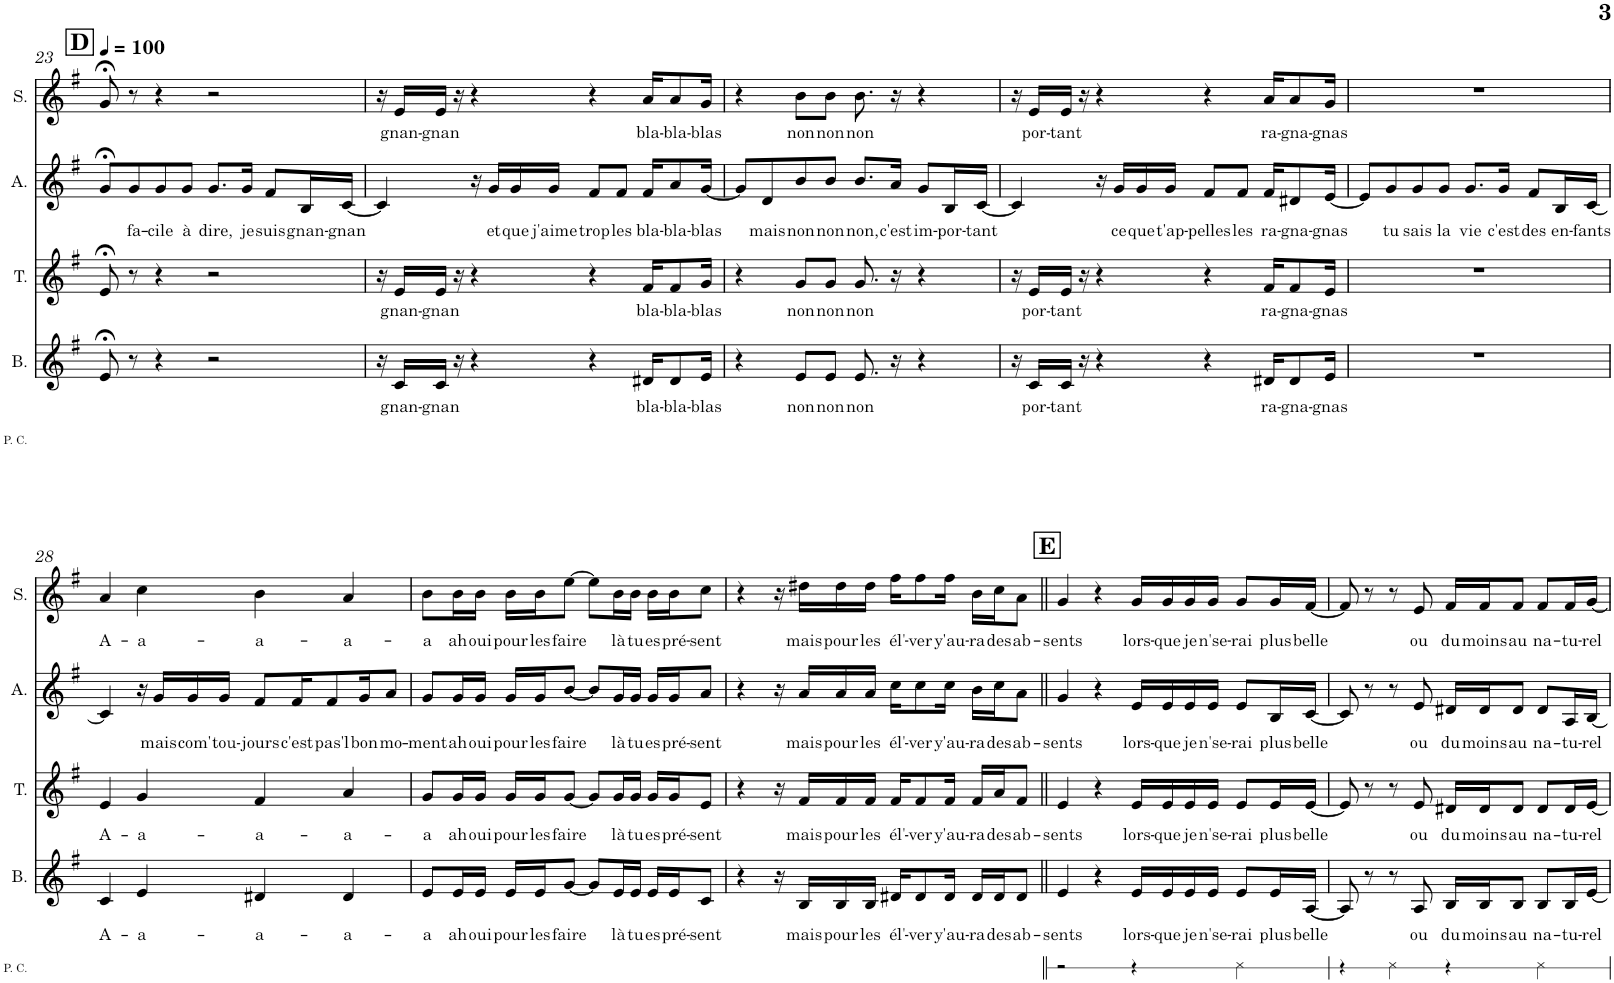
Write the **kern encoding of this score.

**kern	**kern	**text	**kern	**text	**kern	**text	**kern	**text
*part5	*part4	*part4	*part3	*part3	*part2	*part2	*part1	*part1
*staff5	*staff4	*staff4	*staff3	*staff3	*staff2	*staff2	*staff1	*staff1
*I"Perc. corp.	*I"Basse	*	*I"Ténor	*	*I"Alto	*	*I"Soprano	*
*I'P. C.	*I'B.	*	*I'T.	*	*I'A.	*	*I'S.	*
!!LO:PB:g=z
*clefX	*clefG2	*	*clefG2	*	*clefG2	*	*clefG2	*
*k[]	*k[f#]	*	*k[f#]	*	*k[f#]	*	*k[f#]	*
*M4/4	*M4/4	*	*M4/4	*	*M4/4	*	*M4/4	*
*MM100	*MM100	*	*MM100	*	*MM100	*	*MM100	*
!!LO:REH:place=s1:a:B:cj:fs=14:t=D
=23	=23	=23	=23	=23	=23	=23	=23	=23
1r	8e;</	.	8e;</	.	8g;</L	.	8g;</	.
!	!	!	!	!	!	!LO:LY:b	!	!
.	8r	.	8r	.	8g/	fa-	8r	.
!	!	!	!	!	!	!LO:LY:b	!	!
.	4r	.	4r	.	8g/	-cile	4r	.
!	!	!	!	!	!	!LO:LY:b	!	!
.	.	.	.	.	8g/J	à	.	.
!	!	!	!	!	!	!LO:LY:b	!	!
.	2r	.	2r	.	8.g/L	dire,	2r	.
!	!	!	!	!	!	!LO:LY:b	!	!
.	.	.	.	.	16g/Jk	je	.	.
!	!	!	!	!	!	!LO:LY:b	!	!
.	.	.	.	.	8f#/L	suis	.	.
!	!	!	!	!	!	!LO:LY:b	!	!
.	.	.	.	.	16B/L	-gnan-	.	.
!	!	!	!	!	!	!LO:LY:b	!	!
.	.	.	.	.	[16c/JJ	-gnan	.	.
=24	=24	=24	=24	=24	=24	=24	=24	=24
1r	16r	.	16r	.	4c/]	.	16r	.
!	!	!LO:LY:b	!	!LO:LY:b	!	!	!	!LO:LY:b
.	16c/LL	gnan-	16e/LL	gnan-	.	.	16e/LL	gnan-
!	!	!LO:LY:b	!	!LO:LY:b	!	!	!	!LO:LY:b
.	16c/JJ	-gnan	16e/JJ	-gnan	.	.	16e/JJ	-gnan
.	16r	.	16r	.	.	.	16r	.
.	4r	.	4r	.	16r	.	4r	.
!	!	!	!	!	!	!LO:LY:b	!	!
.	.	.	.	.	16g/LL	et	.	.
!	!	!	!	!	!	!LO:LY:b	!	!
.	.	.	.	.	16g/	que	.	.
!	!	!	!	!	!	!LO:LY:b	!	!
.	.	.	.	.	16g/JJ	j'aime	.	.
!	!	!	!	!	!	!LO:LY:b	!	!
.	4r	.	4r	.	8f#/L	trop	4r	.
!	!	!	!	!	!	!LO:LY:b	!	!
.	.	.	.	.	8f#/J	les	.	.
!	!	!LO:LY:b	!	!LO:LY:b	!	!LO:LY:b	!	!LO:LY:b
.	16d#X/KL	bla-	16f#/KL	bla-	16f#/KL	bla-	16a/KL	bla-
!	!	!LO:LY:b	!	!LO:LY:b	!	!LO:LY:b	!	!LO:LY:b
.	8d#/	-bla-	8f#/	-bla-	8a/	-bla-	8a/	-bla-
!	!	!LO:LY:b	!	!LO:LY:b	!	!LO:LY:b	!	!LO:LY:b
.	16e/Jk	-blas	16g/Jk	-blas	[16g/Jk	-blas	16g/Jk	-blas
=25	=25	=25	=25	=25	=25	=25	=25	=25
1r	4r	.	4r	.	8g/L]	.	4r	.
!	!	!	!	!	!	!LO:LY:b	!	!
.	.	.	.	.	8d/	mais	.	.
!	!	!LO:LY:b	!	!LO:LY:b	!	!LO:LY:b	!	!LO:LY:b
.	8e/L	non	8g/L	non	8b/	non	8b\L	non
!	!	!LO:LY:b	!	!LO:LY:b	!	!LO:LY:b	!	!LO:LY:b
.	8e/J	non	8g/J	non	8b/J	non	8b\J	non
!	!	!LO:LY:b	!	!LO:LY:b	!	!LO:LY:b	!	!LO:LY:b
.	8.e/	non	8.g/	non	8.b/L	non,	8.b\	non
!	!	!	!	!	!	!LO:LY:b	!	!
.	16r	.	16r	.	16a/Jk	c'est	16r	.
!	!	!	!	!	!	!LO:LY:b	!	!
.	4r	.	4r	.	8g/L	im-	4r	.
!	!	!	!	!	!	!LO:LY:b	!	!
.	.	.	.	.	16B/L	-por-	.	.
!	!	!	!	!	!	!LO:LY:b	!	!
.	.	.	.	.	[16c/JJ	-tant	.	.
=26	=26	=26	=26	=26	=26	=26	=26	=26
1r	16r	.	16r	.	4c/]	.	16r	.
!	!	!LO:LY:b	!	!LO:LY:b	!	!	!	!LO:LY:b
.	16c/LL	por-	16e/LL	por-	.	.	16e/LL	por-
!	!	!LO:LY:b	!	!LO:LY:b	!	!	!	!LO:LY:b
.	16c/JJ	-tant	16e/JJ	-tant	.	.	16e/JJ	-tant
.	16r	.	16r	.	.	.	16r	.
.	4r	.	4r	.	16r	.	4r	.
!	!	!	!	!	!	!LO:LY:b	!	!
.	.	.	.	.	16g/LL	ce	.	.
!	!	!	!	!	!	!LO:LY:b	!	!
.	.	.	.	.	16g/	que	.	.
!	!	!	!	!	!	!LO:LY:b	!	!
.	.	.	.	.	16g/JJ	t'ap-	.	.
!	!	!	!	!	!	!LO:LY:b	!	!
.	4r	.	4r	.	8f#/L	-pelles	4r	.
!	!	!	!	!	!	!LO:LY:b	!	!
.	.	.	.	.	8f#/J	les	.	.
!	!	!LO:LY:b	!	!LO:LY:b	!	!LO:LY:b	!	!LO:LY:b
.	16d#X/KL	ra-	16f#/KL	ra-	16f#/KL	ra-	16a/KL	ra-
!	!	!LO:LY:b	!	!LO:LY:b	!	!LO:LY:b	!	!LO:LY:b
.	8d#/	-gna-	8f#/	-gna-	8d#X/	-gna-	8a/	-gna-
!	!	!LO:LY:b	!	!LO:LY:b	!	!LO:LY:b	!	!LO:LY:b
.	16e/Jk	-gnas	16e/Jk	-gnas	[16e/Jk	-gnas	16g/Jk	-gnas
=27	=27	=27	=27	=27	=27	=27	=27	=27
1r	1r	.	1r	.	8e/L]	.	1r	.
!	!	!	!	!	!	!LO:LY:b	!	!
.	.	.	.	.	8g/	tu	.	.
!	!	!	!	!	!	!LO:LY:b	!	!
.	.	.	.	.	8g/	sais	.	.
!	!	!	!	!	!	!LO:LY:b	!	!
.	.	.	.	.	8g/J	la	.	.
!	!	!	!	!	!	!LO:LY:b	!	!
.	.	.	.	.	8.g/L	vie	.	.
!	!	!	!	!	!	!LO:LY:b	!	!
.	.	.	.	.	16g/Jk	c'est	.	.
!	!	!	!	!	!	!LO:LY:b	!	!
.	.	.	.	.	8f#/L	des	.	.
!	!	!	!	!	!	!LO:LY:b	!	!
.	.	.	.	.	16B/L	en-	.	.
!	!	!	!	!	!	!LO:LY:b	!	!
.	.	.	.	.	[16c/JJ	-fants	.	.
!!LO:LB:g=z
=28	=28	=28	=28	=28	=28	=28	=28	=28
!	!	!LO:LY:b	!	!LO:LY:b	!	!	!	!LO:LY:b
1r	4c/	A-	4e/	A-	4c/]	.	4a/	A-
!	!	!LO:LY:b	!	!LO:LY:b	!	!	!	!LO:LY:b
.	4e/	-a-	4g/	-a-	16r	.	4cc\	-a-
!	!	!	!	!	!	!LO:LY:b	!	!
.	.	.	.	.	16g/LL	mais	.	.
!	!	!	!	!	!	!LO:LY:b	!	!
.	.	.	.	.	16g/	com'	.	.
!	!	!	!	!	!	!LO:LY:b	!	!
.	.	.	.	.	16g/JJ	tou-	.	.
!	!	!LO:LY:b	!	!LO:LY:b	!	!LO:LY:b	!	!LO:LY:b
.	4d#X/	-a-	4f#/	-a-	8f#/L	-jours	4b\	-a-
!	!	!	!	!	!	!LO:LY:b	!	!
.	.	.	.	.	16f#/K	c'est	.	.
!	!	!	!	!	!	!LO:LY:b	!	!
.	.	.	.	.	8f#/	pas'l	.	.
!	!	!LO:LY:b	!	!LO:LY:b	!	!	!	!LO:LY:b
.	4d#/	-a-	4a/	-a-	.	.	4a/	-a-
!	!	!	!	!	!	!LO:LY:b	!	!
.	.	.	.	.	16g/K	bon	.	.
!	!	!	!	!	!	!LO:LY:b	!	!
.	.	.	.	.	8a/J	mo-	.	.
=29	=29	=29	=29	=29	=29	=29	=29	=29
!	!	!LO:LY:b	!	!LO:LY:b	!	!LO:LY:b	!	!LO:LY:b
1r	8e/L	-a	8g/L	-a	8g/L	-ment	8b\L	-a
!	!	!LO:LY:b	!	!LO:LY:b	!	!LO:LY:b	!	!LO:LY:b
.	16e/L	ah	16g/L	ah	16g/L	ah	16b\L	ah
!	!	!LO:LY:b	!	!LO:LY:b	!	!LO:LY:b	!	!LO:LY:b
.	16e/JJ	oui	16g/JJ	oui	16g/JJ	oui	16b\JJ	oui
!	!	!LO:LY:b	!	!LO:LY:b	!	!LO:LY:b	!	!LO:LY:b
.	16e/LL	pour	16g/LL	pour	16g/LL	pour	16b\LL	pour
!	!	!LO:LY:b	!	!LO:LY:b	!	!LO:LY:b	!	!LO:LY:b
.	16e/J	les	16g/J	les	16g/J	les	16b\J	les
!	!	!LO:LY:b	!	!LO:LY:b	!	!LO:LY:b	!	!LO:LY:b
.	[8g/J	faire	[8g/J	faire	[8b/J	faire	[8ee\J	faire
.	8g/L]	.	8g/L]	.	8b/L]	.	8ee\L]	.
!	!	!LO:LY:b	!	!LO:LY:b	!	!LO:LY:b	!	!LO:LY:b
.	16e/L	là	16g/L	là	16g/L	là	16b\L	là
!	!	!LO:LY:b	!	!LO:LY:b	!	!LO:LY:b	!	!LO:LY:b
.	16e/JJ	tu	16g/JJ	tu	16g/JJ	tu	16b\JJ	tu
!	!	!LO:LY:b	!	!LO:LY:b	!	!LO:LY:b	!	!LO:LY:b
.	16e/LL	es	16g/LL	es	16g/LL	es	16b\LL	es
!	!	!LO:LY:b	!	!LO:LY:b	!	!LO:LY:b	!	!LO:LY:b
.	16e/J	pré-	16g/J	pré-	16g/J	pré-	16b\J	pré-
!	!	!LO:LY:b	!	!LO:LY:b	!	!LO:LY:b	!	!LO:LY:b
.	8c/J	-sent	8e/J	-sent	8a/J	-sent	8cc\J	-sent
=30	=30	=30	=30	=30	=30	=30	=30	=30
1r	4r	.	4r	.	4r	.	4r	.
.	16r	.	16r	.	16r	.	16r	.
!	!	!LO:LY:b	!	!LO:LY:b	!	!LO:LY:b	!	!LO:LY:b
.	16B/LL	mais	16f#/LL	mais	16a/LL	mais	16dd#X\LL	mais
!	!	!LO:LY:b	!	!LO:LY:b	!	!LO:LY:b	!	!LO:LY:b
.	16B/	pour	16f#/	pour	16a/	pour	16dd#\	pour
!	!	!LO:LY:b	!	!LO:LY:b	!	!LO:LY:b	!	!LO:LY:b
.	16B/JJ	les	16f#/JJ	les	16a/JJ	les	16dd#\JJ	les
!	!	!LO:LY:b	!	!LO:LY:b	!	!LO:LY:b	!	!LO:LY:b
.	16d#X/KL	él'-	16f#/KL	él'-	16cc\KL	él'-	16ff#\KL	él'-
!	!	!LO:LY:b	!	!LO:LY:b	!	!LO:LY:b	!	!LO:LY:b
.	8d#/	-ver	8f#/	-ver	8cc\	-ver	8ff#\	-ver
!	!	!LO:LY:b	!	!LO:LY:b	!	!LO:LY:b	!	!LO:LY:b
.	16d#/Jk	y'au-	16f#/Jk	y'au-	16cc\Jk	y'au-	16ff#\Jk	y'au-
!	!	!LO:LY:b	!	!LO:LY:b	!	!LO:LY:b	!	!LO:LY:b
.	16d#/LL	-ra	16f#/LL	-ra	16b\LL	-ra	16b\LL	-ra
!	!	!LO:LY:b	!	!LO:LY:b	!	!LO:LY:b	!	!LO:LY:b
.	16d#/J	des	16a/J	des	16cc\J	des	16cc\J	des
!	!	!LO:LY:b	!	!LO:LY:b	!	!LO:LY:b	!	!LO:LY:b
.	8d#/J	ab-	8f#/J	ab-	8a\J	ab-	8a\J	ab-
!!LO:REH:place=s1:a:B:cj:fs=14:t=E
=31||	=31||	=31||	=31||	=31||	=31||	=31||	=31||	=31||
!	!	!LO:LY:b	!	!LO:LY:b	!	!LO:LY:b	!	!LO:LY:b
2r	4e/	-sents	4e/	-sents	4g/	-sents	4g/	-sents
.	4r	.	4r	.	4r	.	4r	.
!	!	!LO:LY:b	!	!LO:LY:b	!	!LO:LY:b	!	!LO:LY:b
4r	16e/LL	lors-	16e/LL	lors-	16e/LL	lors-	16g/LL	lors-
!	!	!LO:LY:b	!	!LO:LY:b	!	!LO:LY:b	!	!LO:LY:b
.	16e/	-que	16e/	-que	16e/	-que	16g/	-que
!	!	!LO:LY:b	!	!LO:LY:b	!	!LO:LY:b	!	!LO:LY:b
.	16e/	je	16e/	je	16e/	je	16g/	je
!	!	!LO:LY:b	!	!LO:LY:b	!	!LO:LY:b	!	!LO:LY:b
.	16e/JJ	n'se-	16e/JJ	n'se-	16e/JJ	n'se-	16g/JJ	n'se-
!	!	!LO:LY:b	!	!LO:LY:b	!	!LO:LY:b	!	!LO:LY:b
4Rf\	8e/L	-rai	8e/L	-rai	8e/L	-rai	8g/L	-rai
!	!	!LO:LY:b	!	!LO:LY:b	!	!LO:LY:b	!	!LO:LY:b
.	16e/L	plus	16e/L	plus	16B/L	plus	16g/L	plus
!	!	!LO:LY:b	!	!LO:LY:b	!	!LO:LY:b	!	!LO:LY:b
.	[16A/JJ	belle	[16e/JJ	belle	[16c/JJ	belle	[16f#/JJ	belle
=32	=32	=32	=32	=32	=32	=32	=32	=32
4r	8A/]	.	8e/]	.	8c/]	.	8f#/]	.
.	8r	.	8r	.	8r	.	8r	.
4Rf\	8r	.	8r	.	8r	.	8r	.
!	!	!LO:LY:b	!	!LO:LY:b	!	!LO:LY:b	!	!LO:LY:b
.	8A/	ou	8e/	ou	8e/	ou	8e/	ou
!	!	!LO:LY:b	!	!LO:LY:b	!	!LO:LY:b	!	!LO:LY:b
4r	16B/LL	du	16d#X/LL	du	16d#X/LL	du	16f#/LL	du
!	!	!LO:LY:b	!	!LO:LY:b	!	!LO:LY:b	!	!LO:LY:b
.	16B/J	moins	16d#/J	moins	16d#/J	moins	16f#/J	moins
!	!	!LO:LY:b	!	!LO:LY:b	!	!LO:LY:b	!	!LO:LY:b
.	8B/J	au	8d#/J	au	8d#/J	au	8f#/J	au
!	!	!LO:LY:b	!	!LO:LY:b	!	!LO:LY:b	!	!LO:LY:b
4Rf\	8B/L	na-	8d#/L	na-	8d#/L	na-	8f#/L	na-
!	!	!LO:LY:b	!	!LO:LY:b	!	!LO:LY:b	!	!LO:LY:b
.	16B/L	-tu-	16d#/L	-tu-	16A/L	-tu-	16f#/L	-tu-
!	!	!LO:LY:b	!	!LO:LY:b	!	!LO:LY:b	!	!LO:LY:b
.	[16e/JJ	-rel	[16e/JJ	-rel	[16B/JJ	-rel	[16g/JJ	-rel
=	=	=	=	=	=	=	=	=
*-	*-	*-	*-	*-	*-	*-	*-	*-
